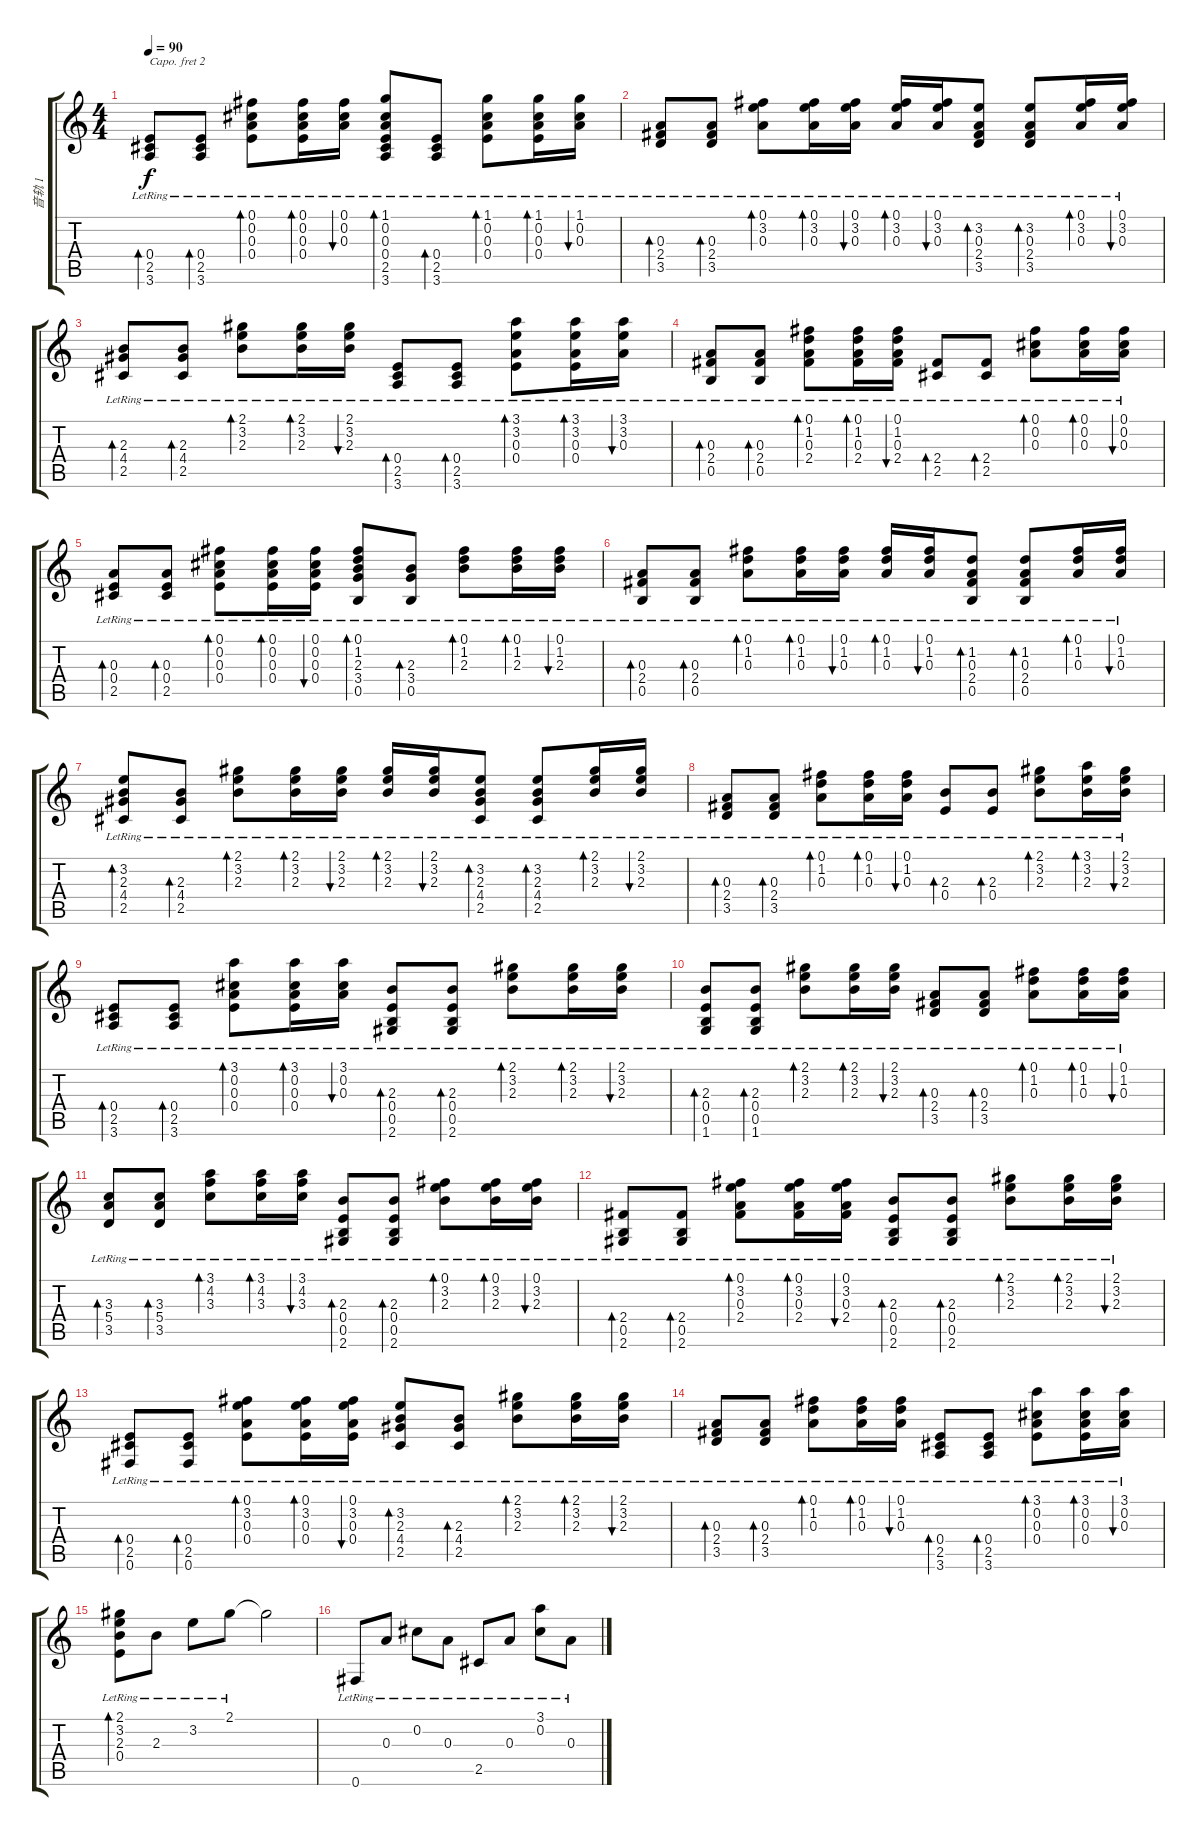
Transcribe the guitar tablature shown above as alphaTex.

\track ("音轨 1" "音轨 1") {instrument acousticguitarnylon}
\staff {score tabs}
\capo 2
\tuning (E4 B3 G3 D3 A2 E2) {hide}
\ts (4 4)
\tempo 90
\clef g2
\ks c
(0.4{lr} 2.5{lr} 3.6{lr}).8{bd 60 dy f} (0.4{lr} 2.5{lr} 3.6).8{bd 60} (0.1{lr} 0.2{lr} 0.3{lr} 0.4).8{bd 60} (0.1{lr} 0.2{lr} 0.3{lr} 0.4).16{bd 60} (0.1{lr} 0.2{lr} 0.3{lr}).16{bu 60} (1.1 0.2 0.3 0.4{lr} 2.5{lr} 3.6{lr}).8{bd 60} (0.4{lr} 2.5{lr} 3.6).8{bd 60} (1.1{lr} 0.2{lr} 0.3{lr} 0.4).8{bd 60} (1.1{lr} 0.2{lr} 0.3{lr} 0.4).16{bd 60} (1.1{lr} 0.2{lr} 0.3{lr}).16{bu 60} |
(0.3{lr} 2.4{lr} 3.5{lr}).8{bd 60} (0.3{lr} 2.4{lr} 3.5{lr}).8{bd 60} (0.1{lr} 3.2{lr} 0.3{lr}).8{bd 60} (0.1 3.2 0.3{lr}).16{bd 60} (0.1 3.2 0.3{lr}).16{bu 60} (0.1 3.2 0.3{lr}).16{bd 60} (0.1 3.2 0.3{lr}).16{bu 60} (3.2{lr} 0.3{lr} 2.4 3.5).8{bd 60} (3.2{lr} 0.3{lr} 2.4 3.5).8{bd 60} (0.1 3.2 0.3{lr}).16{bd 60} (0.1 3.2 0.3{lr}).16{bu 60} |
(2.3{lr} 4.4 2.5).8{bd 60} (2.3{lr} 4.4{lr} 2.5{lr}).8{bd 60} (2.1{lr} 3.2{lr} 2.3{lr}).8{bd 60} (2.1{lr} 3.2{lr} 2.3{lr}).16{bd 60} (2.1{lr} 3.2{lr} 2.3{lr}).16{bu 60} (0.4{lr} 2.5{lr} 3.6{lr}).8{bd 60} (0.4{lr} 2.5{lr} 3.6).8{bd 60} (3.1{lr} 3.2{lr} 0.3{lr} 0.4).8{bd 60} (3.1{lr} 3.2{lr} 0.3{lr} 0.4).16{bd 60} (3.1{lr} 3.2{lr} 0.3{lr}).16{bu 60} |
(0.3 2.4 0.5{lr}).8{bd 60} (0.3{lr} 2.4 0.5).8{bd 60} (0.1{lr} 1.2{lr} 0.3 2.4).8{bd 60} (0.1{lr} 1.2{lr} 0.3 2.4).16{bd 60} (0.1{lr} 1.2{lr} 0.3 2.4).16{bu 60} (2.4 2.5{lr}).8{bd 60} (2.4{lr} 2.5{lr}).8{bd 60} (0.1{lr} 0.2{lr} 0.3{lr}).8{bd 60} (0.1{lr} 0.2 0.3).16{bd 60} (0.1{lr} 0.2 0.3).16{bu 60} |
(0.3 0.4 2.5{lr}).8{bd 60} (0.3{lr} 0.4 2.5).8{bd 60} (0.1{lr} 0.2{lr} 0.3 0.4).8{bd 60} (0.1{lr} 0.2{lr} 0.3 0.4).16{bd 60} (0.1{lr} 0.2{lr} 0.3 0.4).16{bu 60} (0.1 1.2 2.3 3.4 0.5{lr}).8{bd 60} (2.3{lr} 3.4 0.5).8{bd 60} (0.1{lr} 1.2{lr} 2.3).8{bd 60} (0.1{lr} 1.2{lr} 2.3).16{bd 60} (0.1{lr} 1.2{lr} 2.3).16{bu 60} |
(0.3{lr} 2.4{lr} 0.5{lr}).8{bd 60} (0.3{lr} 2.4{lr} 0.5{lr}).8{bd 60} (0.1{lr} 1.2{lr} 0.3{lr}).8{bd 60} (0.1 1.2 0.3{lr}).16{bd 60} (0.1 1.2 0.3{lr}).16{bu 60} (0.1 1.2 0.3{lr}).16{bd 60} (0.1 1.2 0.3{lr}).16{bu 60} (1.2{lr} 0.3{lr} 2.4 0.5).8{bd 60} (1.2{lr} 0.3{lr} 2.4 0.5).8{bd 60} (0.1 1.2 0.3{lr}).16{bd 60} (0.1 1.2 0.3{lr}).16{bu 60} |
(3.2 2.3{lr} 4.4{lr} 2.5{lr}).8{bd 60} (2.3{lr} 4.4{lr} 2.5{lr}).8{bd 60} (2.1{lr} 3.2{lr} 2.3{lr}).8{bd 60} (2.1 3.2 2.3{lr}).16{bd 60} (2.1 3.2 2.3{lr}).16{bu 60} (2.1 3.2 2.3{lr}).16{bd 60} (2.1 3.2 2.3{lr}).16{bu 60} (3.2{lr} 2.3{lr} 4.4 2.5).8{bd 60} (3.2{lr} 2.3{lr} 4.4 2.5).8{bd 60} (2.1 3.2 2.3{lr}).16{bd 60} (2.1 3.2 2.3{lr}).16{bu 60} |
(0.3{lr} 2.4{lr} 3.5{lr}).8{bd 60} (0.3{lr} 2.4{lr} 3.5{lr}).8{bd 60} (0.1{lr} 1.2{lr} 0.3{lr}).8{bd 60} (0.1 1.2 0.3{lr}).16{bd 60} (0.1 1.2 0.3{lr}).16{bu 60} (2.3 0.4{lr}).8{bd 60} (2.3{lr} 0.4).8{bd 60} (2.1{lr} 3.2{lr} 2.3).8{bd 60} (3.1 3.2 2.3{lr}).16{bd 60} (2.1 3.2 2.3{lr}).16{bu 60} |
(0.4{lr} 2.5{lr} 3.6{lr}).8{bd 60} (0.4{lr} 2.5{lr} 3.6).8{bd 60} (3.1{lr} 0.2{lr} 0.3{lr} 0.4).8{bd 60} (3.1{lr} 0.2{lr} 0.3{lr} 0.4).16{bd 60} (3.1{lr} 0.2{lr} 0.3{lr}).16{bu 60} (2.3 0.4{lr} 0.5 2.6).8{bd 60} (2.3{lr} 0.4 0.5 2.6).8{bd 60} (2.1{lr} 3.2{lr} 2.3).8{bd 60} (2.1 3.2 2.3{lr}).16{bd 60} (2.1 3.2 2.3{lr}).16{bu 60} |
(2.3 0.4{lr} 0.5 1.6).8{bd 60} (2.3{lr} 0.4 0.5 1.6).8{bd 60} (2.1{lr} 3.2{lr} 2.3).8{bd 60} (2.1 3.2 2.3{lr}).16{bd 60} (2.1 3.2 2.3{lr}).16{bu 60} (0.3{lr} 2.4{lr} 3.5{lr}).8{bd 60} (0.3{lr} 2.4{lr} 3.5{lr}).8{bd 60} (0.1{lr} 1.2{lr} 0.3{lr}).8{bd 60} (0.1 1.2 0.3{lr}).16{bd 60} (0.1 1.2 0.3{lr}).16{bu 60} |
(3.3{lr} 5.4{lr} 3.5{lr}).8{bd 60} (3.3{lr} 5.4{lr} 3.5{lr}).8{bd 60} (3.1{lr} 4.2{lr} 3.3{lr}).8{bd 60} (3.1 4.2 3.3{lr}).16{bd 60} (3.1 4.2 3.3{lr}).16{bu 60} (2.3 0.4{lr} 0.5 2.6).8{bd 60} (2.3{lr} 0.4 0.5 2.6).8{bd 60} (0.1{lr} 3.2{lr} 2.3).8{bd 60} (0.1 3.2 2.3{lr}).16{bd 60} (0.1 3.2 2.3{lr}).16{bu 60} |
(2.4{lr} 0.5 2.6).8{bd 60} (2.4{lr} 0.5{lr} 2.6{lr}).8{bd 60} (0.1{lr} 3.2{lr} 0.3{lr} 2.4{lr}).8{bd 60} (0.1 3.2 0.3{lr} 2.4).16{bd 60} (0.1 3.2 0.3{lr} 2.4).16{bu 60} (2.3 0.4{lr} 0.5 2.6).8{bd 60} (2.3{lr} 0.4 0.5 2.6).8{bd 60} (2.1{lr} 3.2{lr} 2.3).8{bd 60} (2.1 3.2 2.3{lr}).16{bd 60} (2.1 3.2 2.3{lr}).16{bu 60} |
(0.4{lr} 2.5 0.6).8{bd 60} (0.4{lr} 2.5{lr} 0.6{lr}).8{bd 60} (0.1{lr} 3.2{lr} 0.3{lr} 0.4{lr}).8{bd 60} (0.1 3.2 0.3{lr} 0.4).16{bd 60} (0.1 3.2 0.3{lr} 0.4).16{bu 60} (3.2 2.3{lr} 4.4{lr} 2.5{lr}).8{bd 60} (2.3{lr} 4.4{lr} 2.5{lr}).8{bd 60} (2.1{lr} 3.2{lr} 2.3{lr}).8{bd 60} (2.1 3.2 2.3{lr}).16{bd 60} (2.1 3.2 2.3{lr}).16{bu 60} |
(0.3{lr} 2.4{lr} 3.5{lr}).8{bd 60} (0.3{lr} 2.4{lr} 3.5{lr}).8{bd 60} (0.1{lr} 1.2{lr} 0.3{lr}).8{bd 60} (0.1 1.2 0.3{lr}).16{bd 60} (0.1 1.2 0.3{lr}).16{bu 60} (0.4{lr} 2.5{lr} 3.6{lr}).8{bd 60} (0.4{lr} 2.5{lr} 3.6).8{bd 60} (3.1{lr} 0.2{lr} 0.3{lr} 0.4).8{bd 60} (3.1{lr} 0.2{lr} 0.3{lr} 0.4).16{bd 60} (3.1{lr} 0.2{lr} 0.3{lr}).16{bu 60} |
(2.1{lr} 3.2{lr} 2.3{lr} 0.4{lr}).8{bd 240} 2.3{lr}.8 3.2{lr}.8 2.1{lr}.8 2.1{t}.2 |
0.6{lr}.8 0.3{lr}.8 0.2{lr}.8 0.3{lr}.8 2.5{lr}.8 0.3{lr}.8 (3.1 0.2{lr}).8 0.3{lr}.8
